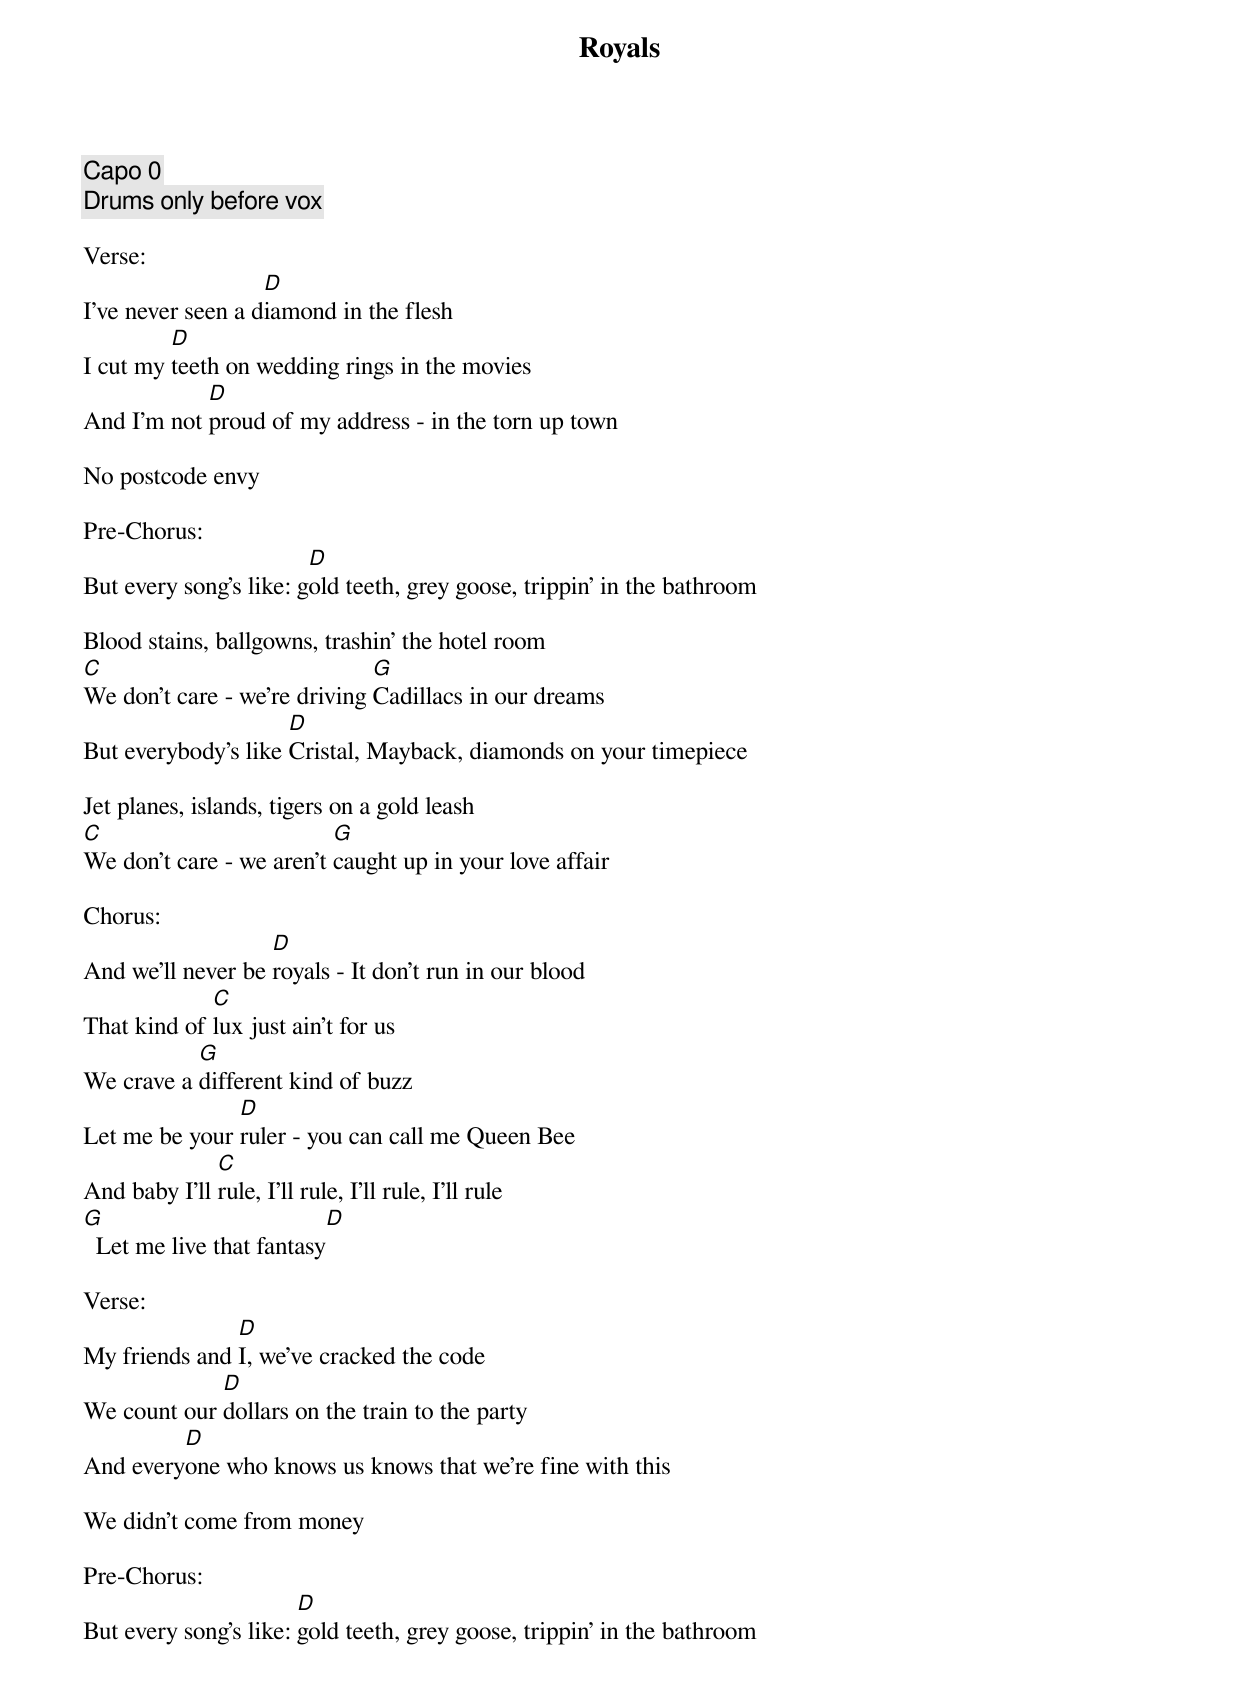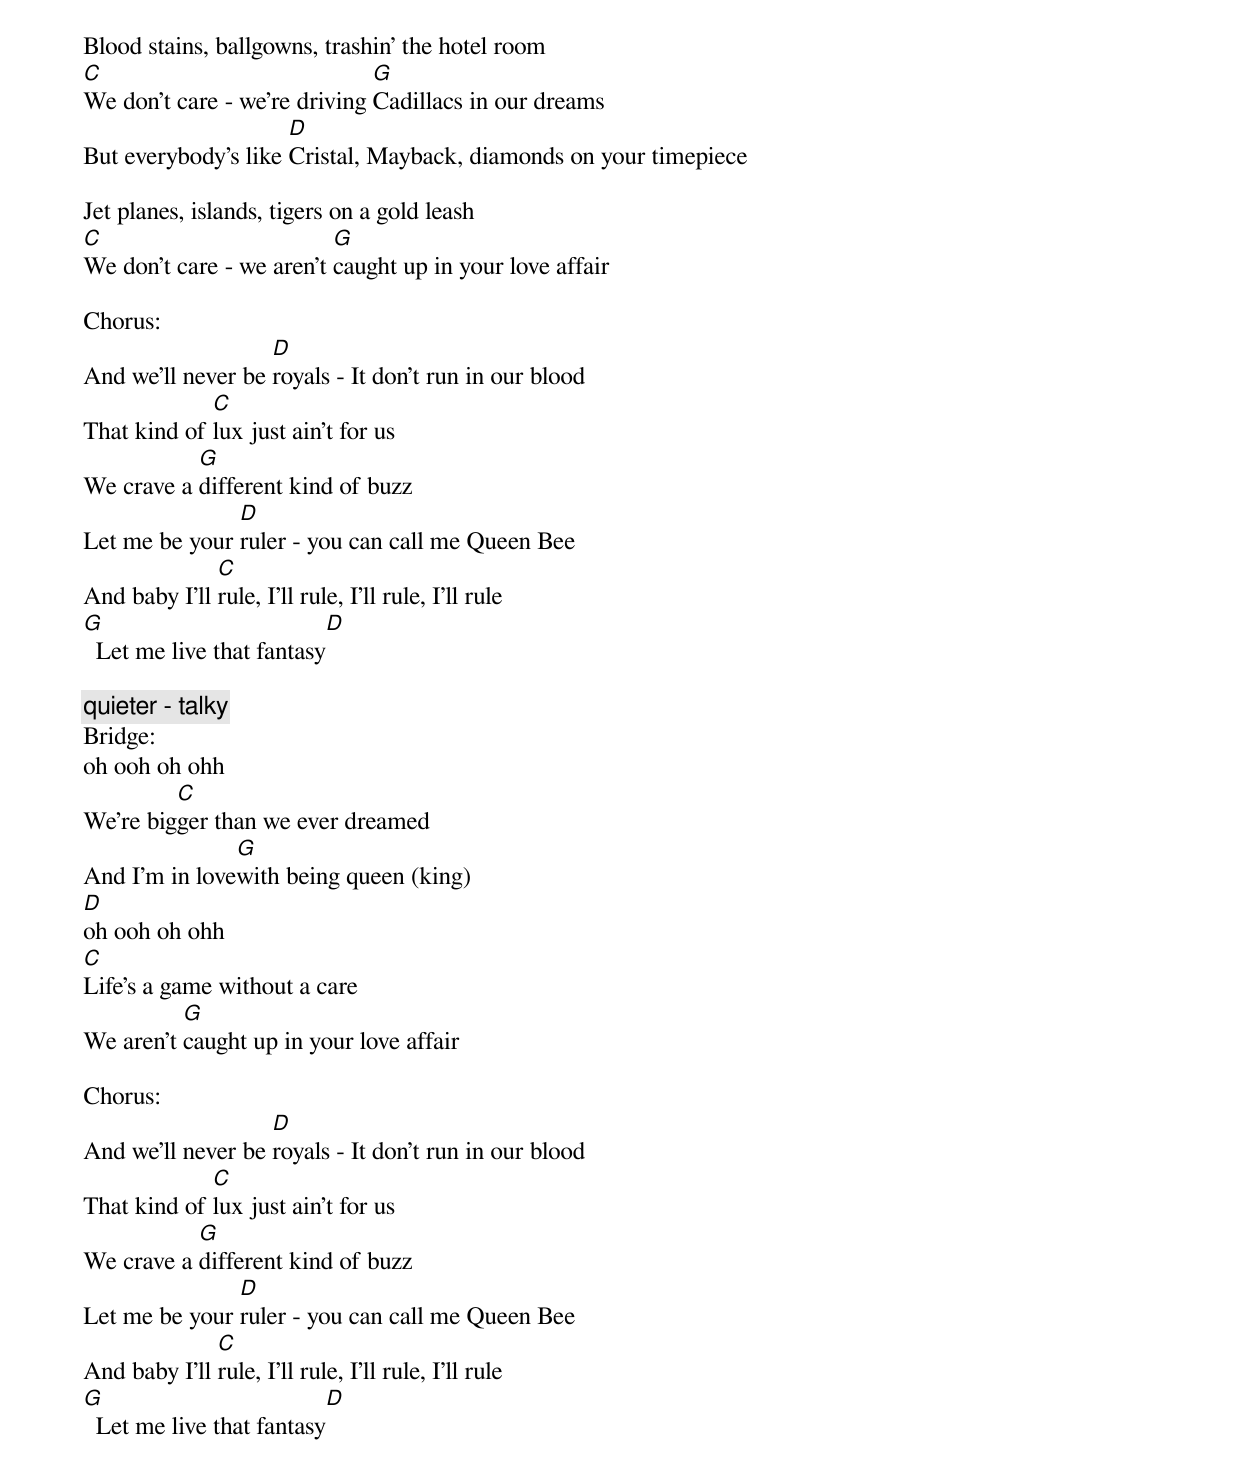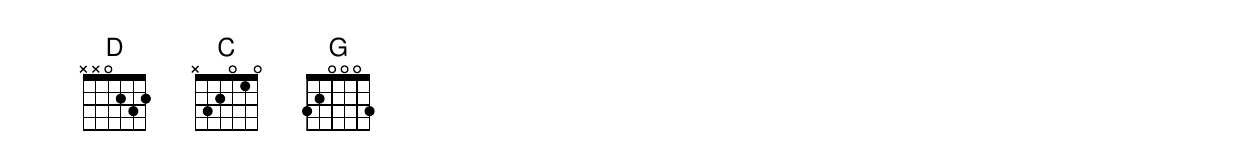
{title:Royals}
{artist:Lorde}
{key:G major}
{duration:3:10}
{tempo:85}
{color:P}

{comment: Capo 0}
{c: Drums only before vox}

Verse:
I've never seen a d[D]iamond in the flesh
I cut my [D]teeth on wedding rings in the movies
And I'm not [D]proud of my address - in the torn up town

No postcode envy

Pre-Chorus:
But every song's like: g[D]old teeth, grey goose, trippin' in the bathroom

Blood stains, ballgowns, trashin' the hotel room
[C]We don't care - we're driving [G]Cadillacs in our dreams
But everybody's like [D]Cristal, Mayback, diamonds on your timepiece

Jet planes, islands, tigers on a gold leash
[C]We don't care - we aren't [G]caught up in your love affair

Chorus:
And we'll never be [D]royals - It don't run in our blood
That kind of [C]lux just ain't for us
We crave a [G]different kind of buzz
Let me be your [D]ruler - you can call me Queen Bee
And baby I'll [C]rule, I'll rule, I'll rule, I'll rule
[G]  Let me live that fantasy[D]

Verse:
My friends and [D]I, we've cracked the code
We count our [D]dollars on the train to the party
And every[D]one who knows us knows that we're fine with this

We didn't come from money

Pre-Chorus:
But every song's like: [D]gold teeth, grey goose, trippin' in the bathroom

Blood stains, ballgowns, trashin' the hotel room
[C]We don't care - we're driving [G]Cadillacs in our dreams
But everybody's like [D]Cristal, Mayback, diamonds on your timepiece

Jet planes, islands, tigers on a gold leash
[C]We don't care - we aren't [G]caught up in your love affair

Chorus:
And we'll never be [D]royals - It don't run in our blood
That kind of [C]lux just ain't for us
We crave a [G]different kind of buzz
Let me be your [D]ruler - you can call me Queen Bee
And baby I'll [C]rule, I'll rule, I'll rule, I'll rule
[G]  Let me live that fantasy[D]

{c:quieter - talky}
Bridge:
oh ooh oh ohh
We're big[C]ger than we ever dreamed
And I'm in love[G]with being queen (king)
[D]oh ooh oh ohh
[C]Life's a game without a care
We aren't [G]caught up in your love affair

Chorus:
And we'll never be [D]royals - It don't run in our blood
That kind of [C]lux just ain't for us
We crave a [G]different kind of buzz
Let me be your [D]ruler - you can call me Queen Bee
And baby I'll [C]rule, I'll rule, I'll rule, I'll rule
[G]  Let me live that fantasy[D]
